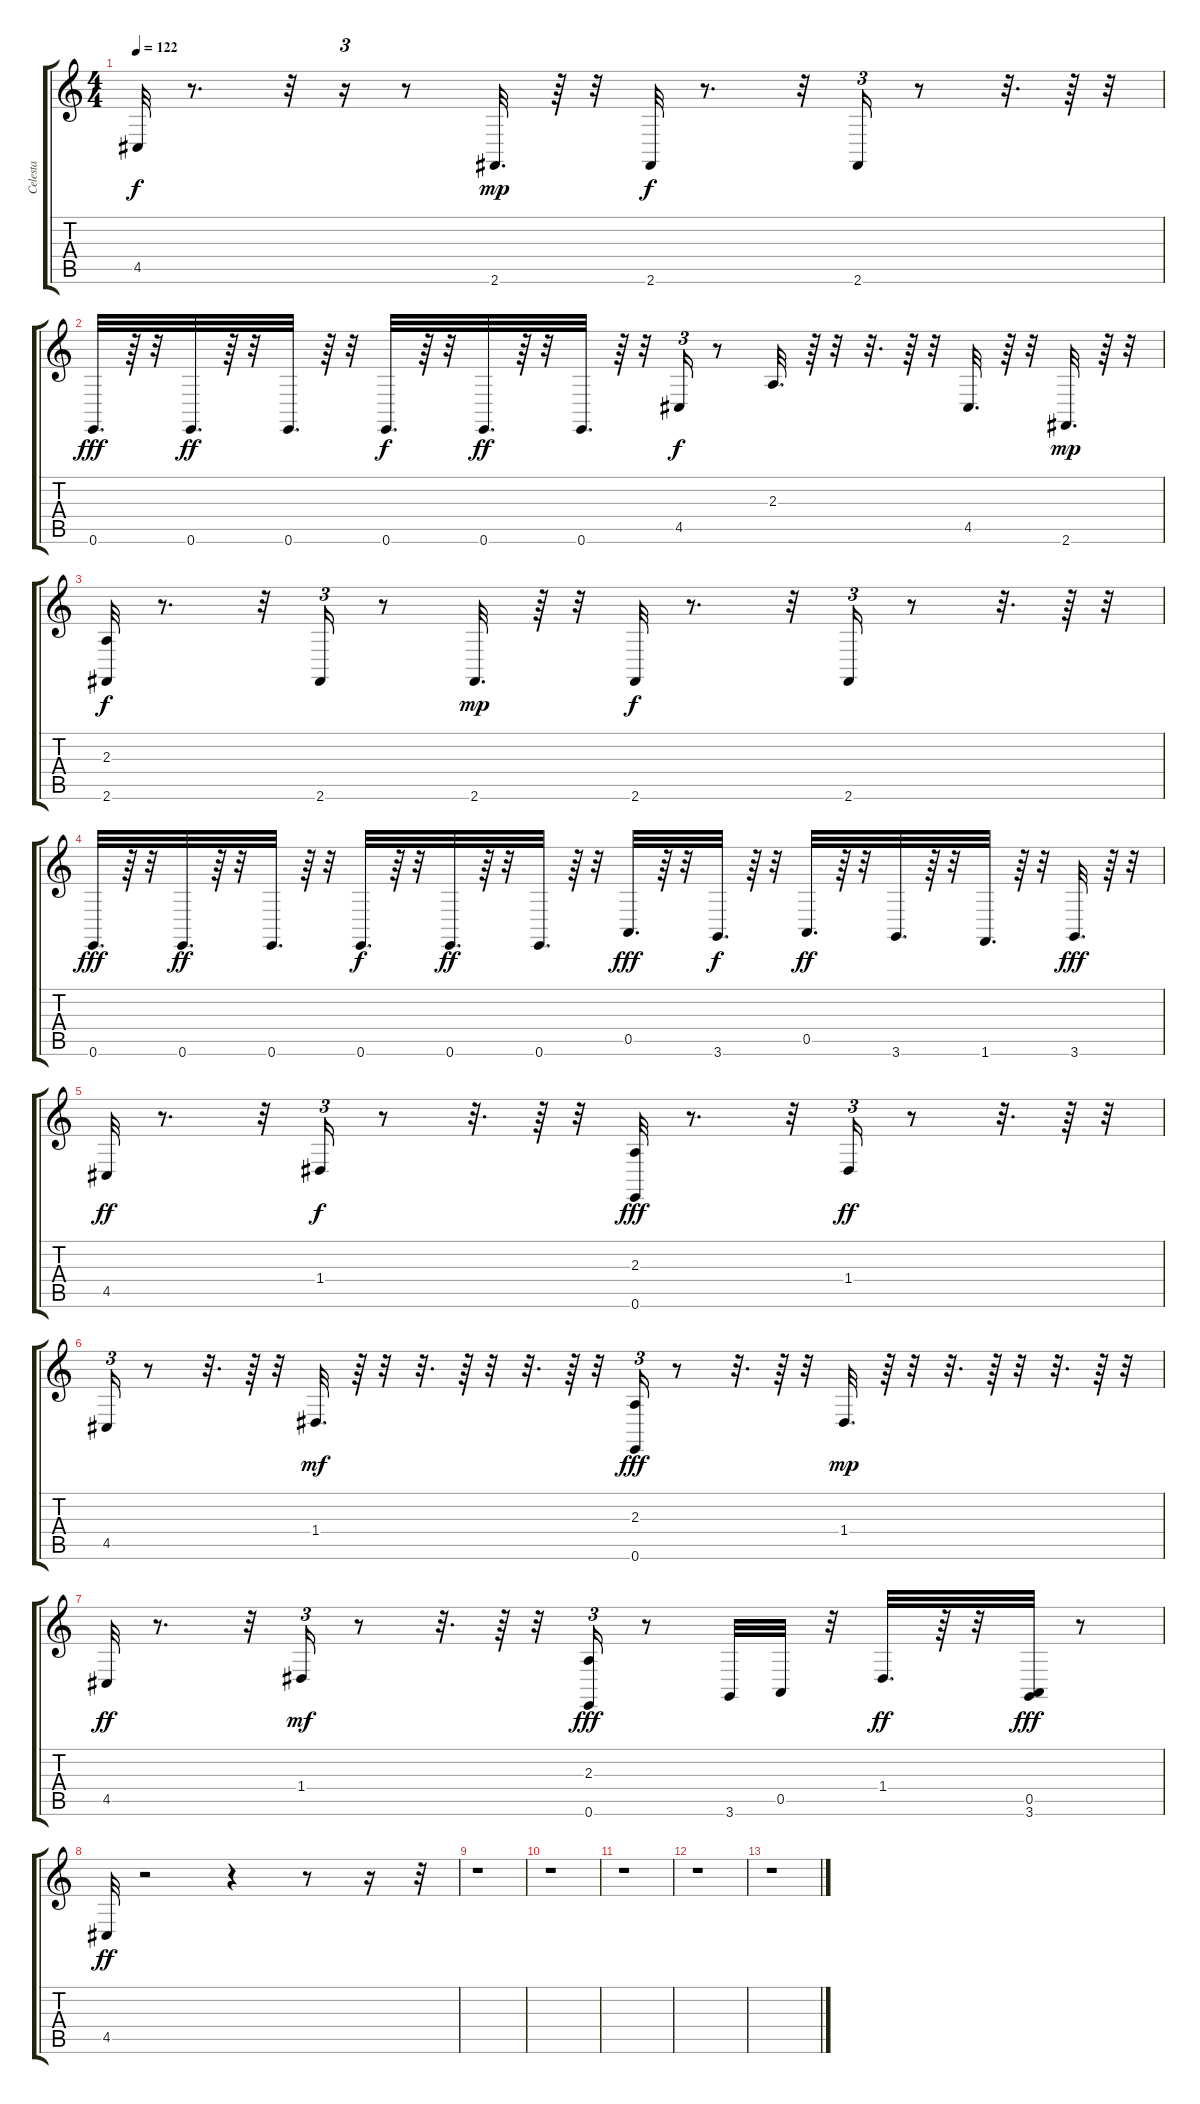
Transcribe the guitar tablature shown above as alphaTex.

\track ("Celesta" "Celesta") {instrument celesta}
\staff {score tabs}
\tuning (E4 B3 G3 D3 A2 E2) {hide}
\ts (4 4)
\tempo 122
\clef g2
\ks c
4.5.32{dy f} r.8{d} r.32 r.16{tu (3 2)} r.8 2.6.32{d dy mp} r.64 r.32 2.6.32{dy f} r.8{d} r.32 2.6.16{tu (3 2)} r.8 r.32{d} r.64 r.32 |
0.6.32{d dy fff} r.64 r.32 0.6.32{d dy ff} r.64 r.32 0.6.32{d} r.64 r.32 0.6.32{d dy f} r.64 r.32 0.6.32{d dy ff} r.64 r.32 0.6.32{d} r.64 r.32 4.5.16{tu (3 2) dy f} r.8 2.3.32{d} r.64 r.32 r.32{d} r.64 r.32 4.5.32{d} r.64 r.32 2.6.32{d dy mp} r.64 r.32 |
(2.3 2.6).32{dy f} r.8{d} r.32 2.6.16{tu (3 2)} r.8 2.6.32{d dy mp} r.64 r.32 2.6.32{dy f} r.8{d} r.32 2.6.16{tu (3 2)} r.8 r.32{d} r.64 r.32 |
0.6.32{d dy fff} r.64 r.32 0.6.32{d dy ff} r.64 r.32 0.6.32{d} r.64 r.32 0.6.32{d dy f} r.64 r.32 0.6.32{d dy ff} r.64 r.32 0.6.32{d} r.64 r.32 0.5.32{d dy fff} r.64 r.32 3.6.32{d dy f} r.64 r.32 0.5.32{d dy ff} r.64 r.32 3.6.32{d} r.64 r.32 1.6.32{d} r.64 r.32 3.6.32{d dy fff} r.64 r.32 |
4.5.32{dy ff} r.8{d} r.32 1.4.16{tu (3 2) dy f} r.8 r.32{d} r.64 r.32 (2.3 0.6).32{dy fff} r.8{d} r.32 1.4.16{tu (3 2) dy ff} r.8 r.32{d} r.64 r.32 |
4.5.16{tu (3 2)} r.8 r.32{d} r.64 r.32 1.4.32{d dy mf} r.64 r.32 r.32{d} r.64 r.32 r.32{d} r.64 r.32 (2.3 0.6).16{tu (3 2) dy fff} r.8 r.32{d} r.64 r.32 1.4.32{d dy mp} r.64 r.32 r.32{d} r.64 r.32 r.32{d} r.64 r.32 |
4.5.32{dy ff} r.8{d} r.32 1.4.16{tu (3 2) dy mf} r.8 r.32{d} r.64 r.32 (2.3 0.6).16{tu (3 2) dy fff} r.8 3.6.32 0.5.32 r.32 1.4.32{d dy ff} r.64 r.32 (0.5 3.6).32{dy fff} r.8 |
4.5.32{dy ff} r.2 r.4 r.8 r.16 r.32 |
r.1 |
r.1 |
r.1 |
r.1 |
r.1
